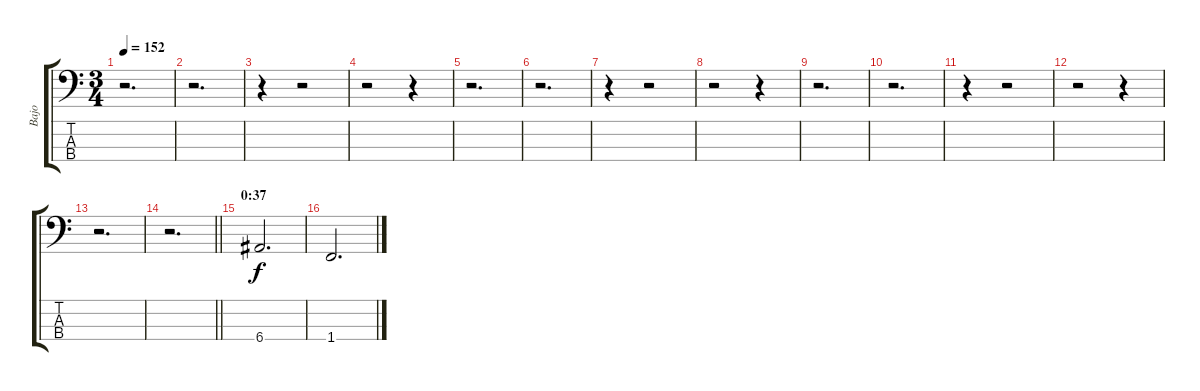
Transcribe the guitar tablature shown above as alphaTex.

\track ("Bajo" "Bajo") {instrument electricbassfinger}
\staff {score tabs}
\tuning (G2 D2 A1 E1) {hide}
\ts (3 4)
\tempo 152
\clef f4
\ks c
r.2{d dy f} |
r.2{d} |
r.4 r.2 |
r.2 r.4 |
r.2{d} |
r.2{d} |
r.4 r.2 |
r.2 r.4 |
r.2{d} |
r.2{d} |
r.4 r.2 |
r.2 r.4 |
r.2{d} |
\barLineRight lightlight
r.2{d} |
\section ("" "0:37")
6.4.2{d} |
1.4.2{d}
